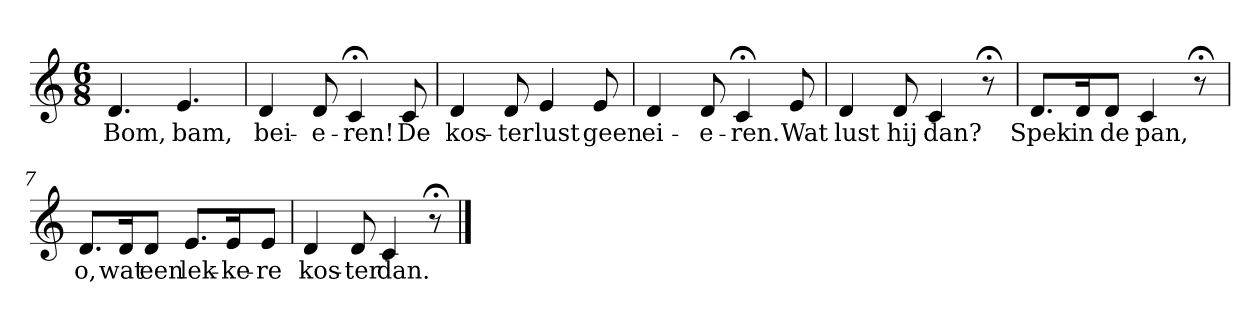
**kern	**text
*part1	*part1
*staff1	*staff1
*k[]	*
*C:	*
*M6/8	*
*MM120	*
=1	=1
4.d	Bom,
4.e	bam,
=2	=2
4d	bei-
8d	-e-
4c;<	-ren!
8c	De
=3	=3
4d	kos-
8d	-ter
4e	lust
8e	geen
=4	=4
4d	ei-
8d	-e-
4c;<	-ren.
8e	Wat
=5	=5
4d	lust
8d	hij
4c	dan?
8r;<	.
=6	=6
8.dL	Spek
16dK	in
8dJ	de
4c	pan,
8r;<	.
=7	=7
8.dL	o,
16dK	wat
8dJ	een
8.eL	lek-
16eK	-ke-
8eJ	-re
=8	=8
4d	kos-
8d	-ter
4c	dan.
8r;<	.
==	==
*-	*-
